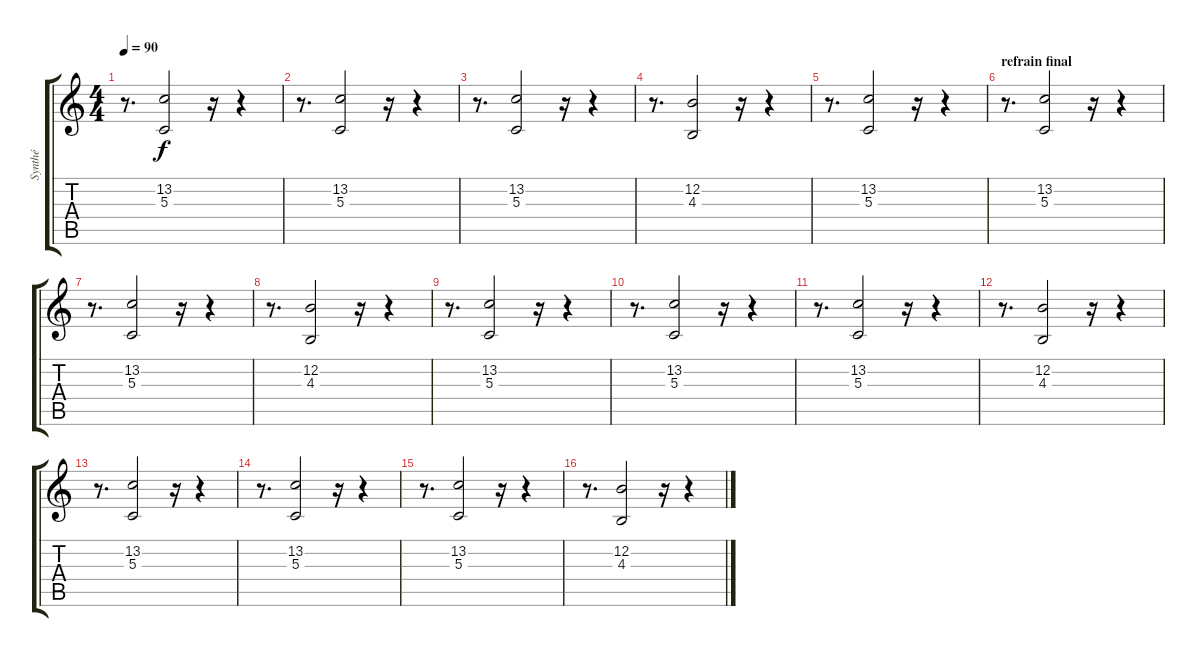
\track ("Synthé" "Synthé") {instrument synthvoice}
\staff {score tabs}
\tuning (E4 B3 G3 D3 A2 E2) {hide}
\ts (4 4)
\tempo 90
\clef g2
\ks c
r.8{d dy f} (13.2 5.3).2 r.16 r.4 |
r.8{d} (13.2 5.3).2 r.16 r.4 |
r.8{d} (13.2 5.3).2 r.16 r.4 |
r.8{d} (12.2 4.3).2 r.16 r.4 |
r.8{d} (13.2 5.3).2 r.16 r.4 |
\section ("" "refrain final")
r.8{d} (13.2 5.3).2 r.16 r.4 |
r.8{d} (13.2 5.3).2 r.16 r.4 |
r.8{d} (12.2 4.3).2 r.16 r.4 |
r.8{d} (13.2 5.3).2 r.16 r.4 |
r.8{d} (13.2 5.3).2 r.16 r.4 |
r.8{d} (13.2 5.3).2 r.16 r.4 |
r.8{d} (12.2 4.3).2 r.16 r.4 |
r.8{d} (13.2 5.3).2 r.16 r.4 |
r.8{d} (13.2 5.3).2 r.16 r.4 |
r.8{d} (13.2 5.3).2 r.16 r.4 |
r.8{d} (12.2 4.3).2 r.16 r.4
